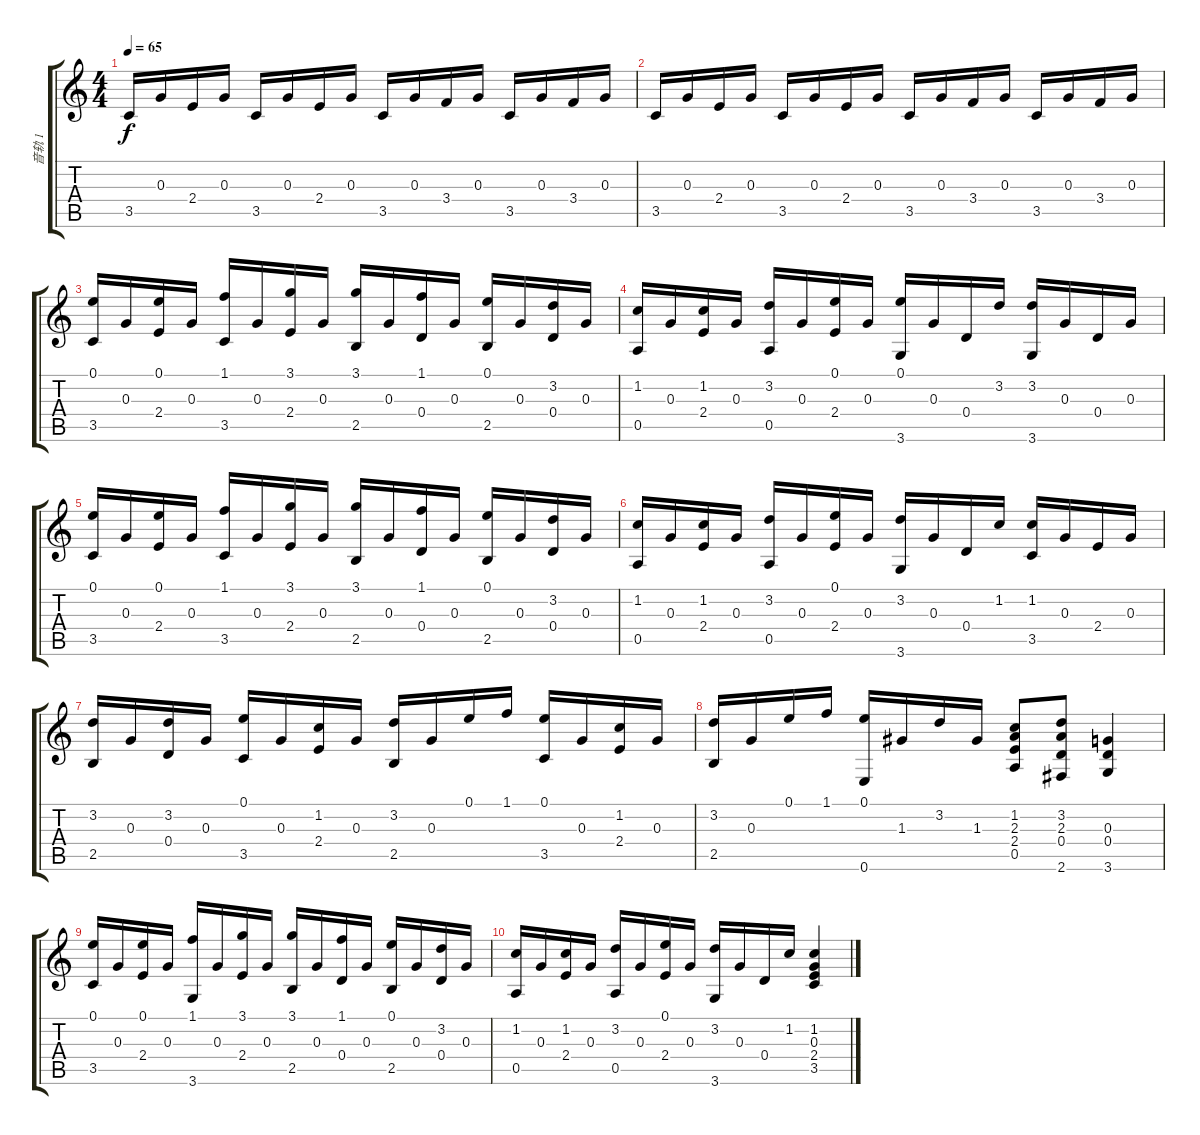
\track ("音轨 1" "音轨 1") {instrument acousticguitarsteel}
\staff {score tabs}
\tuning (E4 B3 G3 D3 A2 E2) {hide}
\ts (4 4)
\tempo 65
\clef g2
\ks c
3.5.16{dy f instrument acousticguitarsteel} 0.3.16 2.4.16 0.3.16 3.5.16 0.3.16 2.4.16 0.3.16 3.5.16 0.3.16 3.4.16 0.3.16 3.5.16 0.3.16 3.4.16 0.3.16 |
3.5.16 0.3.16 2.4.16 0.3.16 3.5.16 0.3.16 2.4.16 0.3.16 3.5.16 0.3.16 3.4.16 0.3.16 3.5.16 0.3.16 3.4.16 0.3.16 |
(0.1 3.5).16 0.3.16 (0.1 2.4).16 0.3.16 (1.1 3.5).16 0.3.16 (3.1 2.4).16 0.3.16 (3.1 2.5).16 0.3.16 (1.1 0.4).16 0.3.16 (0.1 2.5).16 0.3.16 (3.2 0.4).16 0.3.16 |
(1.2 0.5).16 0.3.16 (1.2 2.4).16 0.3.16 (3.2 0.5).16 0.3.16 (0.1 2.4).16 0.3.16 (0.1 3.6).16 0.3.16 0.4.16 3.2.16 (3.2 3.6).16 0.3.16 0.4.16 0.3.16 |
(0.1 3.5).16 0.3.16 (0.1 2.4).16 0.3.16 (1.1 3.5).16 0.3.16 (3.1 2.4).16 0.3.16 (3.1 2.5).16 0.3.16 (1.1 0.4).16 0.3.16 (0.1 2.5).16 0.3.16 (3.2 0.4).16 0.3.16 |
(1.2 0.5).16 0.3.16 (1.2 2.4).16 0.3.16 (3.2 0.5).16 0.3.16 (0.1 2.4).16 0.3.16 (3.2 3.6).16 0.3.16 0.4.16 1.2.16 (1.2 3.5).16 0.3.16 2.4.16 0.3.16 |
(3.2 2.5).16 0.3.16 (3.2 0.4).16 0.3.16 (0.1 3.5).16 0.3.16 (1.2 2.4).16 0.3.16 (3.2 2.5).16 0.3.16 0.1.16 1.1.16 (0.1 3.5).16 0.3.16 (1.2 2.4).16 0.3.16 |
(3.2 2.5).16 0.3.16 0.1.16 1.1.16 (0.1 0.6).16 1.3.16 3.2.16 1.3.16 (1.2 2.3 2.4 0.5).8 (3.2 2.3 0.4 2.6).8 (0.3 0.4 3.6).4 |
(0.1 3.5).16 0.3.16 (0.1 2.4).16 0.3.16 (1.1 3.6).16 0.3.16 (3.1 2.4).16 0.3.16 (3.1 2.5).16 0.3.16 (1.1 0.4).16 0.3.16 (0.1 2.5).16 0.3.16 (3.2 0.4).16 0.3.16 |
(1.2 0.5).16 0.3.16 (1.2 2.4).16 0.3.16 (3.2 0.5).16 0.3.16 (0.1 2.4).16 0.3.16 (3.2 3.6).16 0.3.16 0.4.16 1.2.16 (1.2 0.3 2.4 3.5).4
